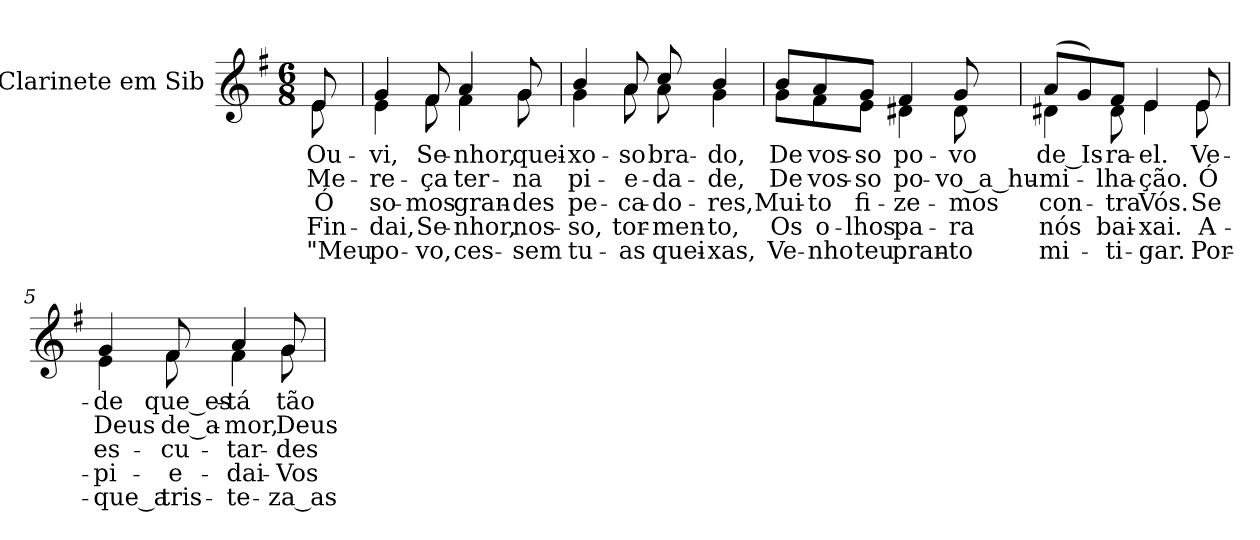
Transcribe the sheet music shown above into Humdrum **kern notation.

**kern	**text	**text	**text	**text	**text
*part1	*part1	*part1	*part1	*part1	*part1
*staff1	*staff1	*staff1	*staff1	*staff1	*staff1
*I"Clarinete em Sib	*	*	*	*	*
*I'Cl.	*	*	*	*	*
!!LO:PB:g=z
*clefG2	*	*	*	*	*
*ITrd1c2	*	*	*	*	*
*k[b-]	*	*	*	*	*
*d:	*	*	*	*	*
*M6/8	*	*	*	*	*
*MM100	*	*	*	*	*
=	=	=	=	=	=
!LO:TX:b:cj:t=1.	!	!	!	!	!
!LO:TX:b:cj:t=2.	!	!	!	!	!
!LO:TX:b:cj:t=3.	!	!	!	!	!
!LO:TX:b:cj:t=4.	!	!	!	!	!
!LO:TX:b:cj:t=5.	!	!	!	!	!
!	!LO:LY:b:color=#000000	!LO:LY:b:color=#000000	!LO:LY:b:color=#000000	!LO:LY:b:color=#000000	!LO:LY:b:color=#000000
*^	*	*	*	*	*
8di/	8di\	Ou-	Me-	Ó	Fin-	"Meu
=1	=1	=1	=1	=1	=1	=1
!	!	!LO:LY:b:color=#000000	!LO:LY:b:color=#000000	!LO:LY:b:color=#000000	!LO:LY:b:color=#000000	!LO:LY:b:color=#000000
4fi/	4di\	-vi,	-re-	so-	-dai,	po-
!	!	!LO:LY:b:color=#000000	!LO:LY:b:color=#000000	!LO:LY:b:color=#000000	!LO:LY:b:color=#000000	!LO:LY:b:color=#000000
8ei/	8ei\	Se-	-ça	-mos	Se-	-vo,
!	!	!LO:LY:b:color=#000000	!LO:LY:b:color=#000000	!LO:LY:b:color=#000000	!LO:LY:b:color=#000000	!LO:LY:b:color=#000000
4gi/	4ei\	-nhor,	ter-	gran-	-nhor,	ces-
!	!	!LO:LY:b:color=#000000	!LO:LY:b:color=#000000	!LO:LY:b:color=#000000	!LO:LY:b:color=#000000	!LO:LY:b:color=#000000
8fi/	8fi\	quei-	-na	-des	nos-	-sem
=2	=2	=2	=2	=2	=2	=2
!	!	!LO:LY:b:color=#000000	!LO:LY:b:color=#000000	!LO:LY:b:color=#000000	!LO:LY:b:color=#000000	!LO:LY:b:color=#000000
4ai/	4fi\	-xo-	pi-	pe-	-so,	tu-
!	!	!LO:LY:b:color=#000000	!LO:LY:b:color=#000000	!LO:LY:b:color=#000000	!LO:LY:b:color=#000000	!LO:LY:b:color=#000000
8gi/	8gi\	-so	-e-	-ca-	tor-	-as
!	!	!LO:LY:b:color=#000000	!LO:LY:b:color=#000000	!LO:LY:b:color=#000000	!LO:LY:b:color=#000000	!LO:LY:b:color=#000000
8b-i/	8gi\	bra-	-da-	-do-	-men-	quei-
!	!	!LO:LY:b:color=#000000	!LO:LY:b:color=#000000	!LO:LY:b:color=#000000	!LO:LY:b:color=#000000	!LO:LY:b:color=#000000
4ai/	4fi\	-do,	-de,	-res,	-to,	-xas,
=3	=3	=3	=3	=3	=3	=3
!	!	!LO:LY:b:color=#000000	!LO:LY:b:color=#000000	!LO:LY:b:color=#000000	!LO:LY:b:color=#000000	!LO:LY:b:color=#000000
8ai/L	8fi\L	De	De	Mui-	Os	Ve-
!	!	!LO:LY:b:color=#000000	!LO:LY:b:color=#000000	!LO:LY:b:color=#000000	!LO:LY:b:color=#000000	!LO:LY:b:color=#000000
8gi/	8ei\	vos-	vos-	-to	o-	-nho
!	!	!LO:LY:b:color=#000000	!LO:LY:b:color=#000000	!LO:LY:b:color=#000000	!LO:LY:b:color=#000000	!LO:LY:b:color=#000000
8fi/J	8di\J	-so	-so	fi-	-lhos	teu
!	!	!LO:LY:b:color=#000000	!LO:LY:b:color=#000000	!LO:LY:b:color=#000000	!LO:LY:b:color=#000000	!LO:LY:b:color=#000000
4ei/	4c#Xi\	po-	po-	-ze-	pa-	pran-
!	!	!LO:LY:b:color=#000000	!LO:LY:b:color=#000000	!LO:LY:b:color=#000000	!LO:LY:b:color=#000000	!LO:LY:b:color=#000000
8fi/	8c#i\	-vo	-vo_a_hu-	-mos	-ra	-to
=4	=4	=4	=4	=4	=4	=4
!	!	!LO:LY:b:color=#000000	!LO:LY:b:color=#000000	!LO:LY:b:color=#000000	!LO:LY:b:color=#000000	!LO:LY:b:color=#000000
(8gi/L	4c#Xi\	de_Is-	-mi-	con-	nós	mi-
8fi/)	.	.	.	.	.	.
!	!	!LO:LY:b:color=#000000	!LO:LY:b:color=#000000	!LO:LY:b:color=#000000	!LO:LY:b:color=#000000	!LO:LY:b:color=#000000
8ei/J	8c#i\	-ra-	-lha-	-tra	bai-	-ti-
!	!	!LO:LY:b:color=#000000	!LO:LY:b:color=#000000	!LO:LY:b:color=#000000	!LO:LY:b:color=#000000	!LO:LY:b:color=#000000
4di/	4di\	-el.	-ção.	Vós.	-xai.	-gar.
!	!	!LO:LY:b:color=#000000	!LO:LY:b:color=#000000	!LO:LY:b:color=#000000	!LO:LY:b:color=#000000	!LO:LY:b:color=#000000
8di/	8di\	Ve-	Ó	Se	A-	Por-
!!LO:LB:g=z	!!
=5	=5	=5	=5	=5	=5	=5
!	!	!LO:LY:b:color=#000000	!LO:LY:b:color=#000000	!LO:LY:b:color=#000000	!LO:LY:b:color=#000000	!LO:LY:b:color=#000000
4fi/	4di\	-de	Deus	es-	-pi-	-que_a
!	!	!LO:LY:b:color=#000000	!LO:LY:b:color=#000000	!LO:LY:b:color=#000000	!LO:LY:b:color=#000000	!LO:LY:b:color=#000000
8ei/	8ei\	que_es-	de_a-	-cu-	-e-	tris-
!	!	!LO:LY:b:color=#000000	!LO:LY:b:color=#000000	!LO:LY:b:color=#000000	!LO:LY:b:color=#000000	!LO:LY:b:color=#000000
4gi/	4ei\	-tá	-mor,	-tar-	-dai-	-te-
!	!	!LO:LY:b:color=#000000	!LO:LY:b:color=#000000	!LO:LY:b:color=#000000	!LO:LY:b:color=#000000	!LO:LY:b:color=#000000
8fi/	8fi\	tão	Deus	-des	-Vos	-za_as-
*v	*v	*	*	*	*	*
=	=	=	=	=	=
*-	*-	*-	*-	*-	*-
